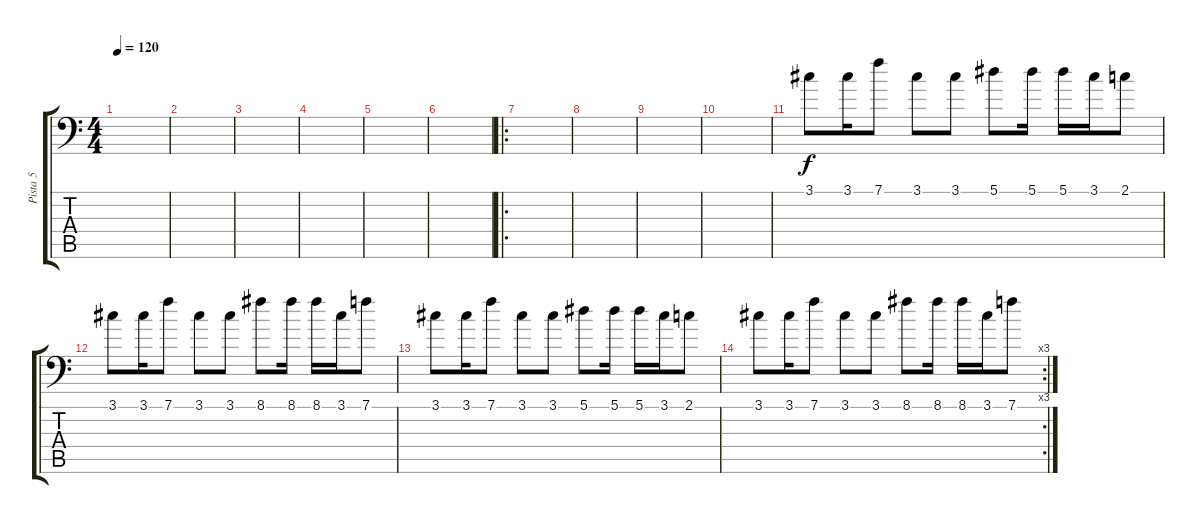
\track ("Pista 5" "Pista 5") {instrument distortionguitar}
\staff {score tabs}
\tuning (Bb3 F3 Db3 Ab2 Eb2 Bb1) {hide}
\ts (4 4)
\tempo 120
\clef f4
\ks c
|
|
|
|
|
|
\ro
|
|
|
|
3.1.8{instrument distortionguitar} 3.1.16 7.1.8 3.1.8 3.1.8 5.1.8 5.1.16 5.1.16 3.1.16 2.1.8 |
3.1.8 3.1.16 7.1.8 3.1.8 3.1.8 8.1.8 8.1.16 8.1.16 3.1.16 7.1.8 |
3.1.8 3.1.16 7.1.8 3.1.8 3.1.8 5.1.8 5.1.16 5.1.16 3.1.16 2.1.8 |
\rc 3
3.1.8 3.1.16 7.1.8 3.1.8 3.1.8 8.1.8 8.1.16 8.1.16 3.1.16 7.1.8
